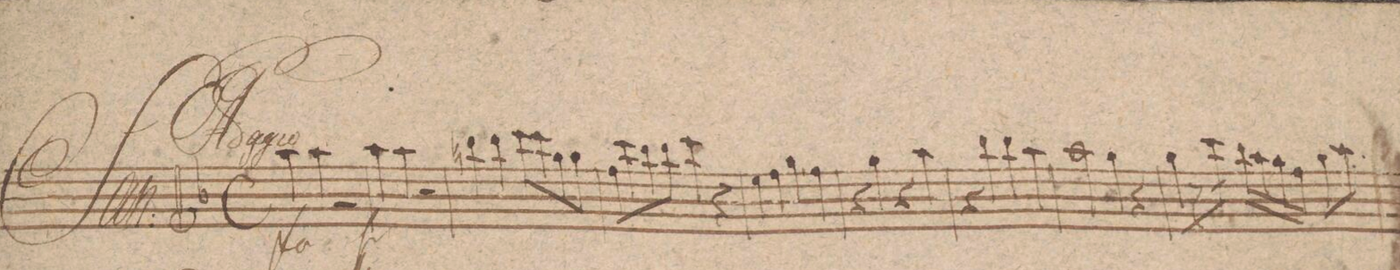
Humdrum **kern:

**kern	**dynam
*I"Clarinetto Primo Solo in B	*
*clefG2	*
*k[f#c#g#d#]	*
*met(c)	*
*M4/4	*
4gg#\	f
4gg#\	.
2r	.
=2	=2
4gg#\	f
4gg#\	.
2r	.
=3	=3
4aa#\	.
4aa#\	.
*8\right	*
8bb\L	.
8bb\	.
8ff#\	.
8ff#\J	.
=4	=4
8ee\L	.
8bb\	.
8aa\	.
8aa\J	.
4bb\	.
4r	.
=5	=5
4dd#\	.
4ee\	.
4ff#\	.
4ee\	.
=6	=6
4r	.
4ff#\	.
4r	.
4gg#\	.
=7	=7
4r	.
4aa\	.
4aa\	.
4gg#\	.
=8	=8
*2\right	*
2gg#\	.
4ff#\	.
4r	.
=9	=9
8ff#\L	.
16r	.
*16\right	*
16bb\Jk	.
16aa\LL	.
16gg#\	.
16ff#\	.
16ee\JJ	.
8ff#\L	.
8gg#\J	.
*-	*-
